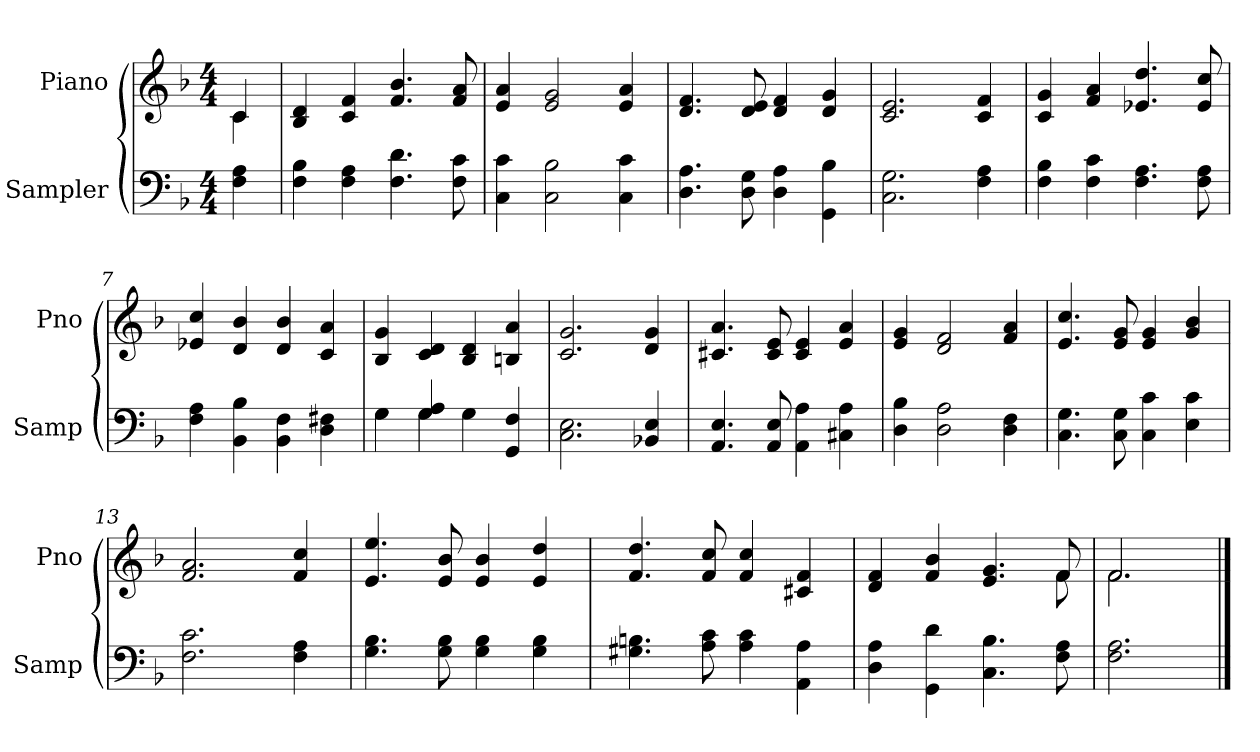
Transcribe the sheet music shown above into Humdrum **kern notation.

**kern	**kern
*part2	*part1
*staff2	*staff1
*I"Sampler	*I"Piano
*I'Samp	*I'Pno
*clefF4	*clefG2
*k[b-]	*k[b-]
*F:	*F:
*M4/4	*M4/4
=1	=1
*	*^
4F 4A	4c/	4c
*	*v	*v
=2	=2
4F 4B-	4B- 4d
4F 4A	4c 4f
4.F 4.d	4.f 4.b-
8F 8c	8f 8a
=3	=3
4C 4c	4e 4a
2C 2B-	2e 2g
4C 4c	4e 4a
=4	=4
4.D 4.A	4.d 4.f
8D 8G	8d 8e
4D 4A	4d 4f
4GG 4B-	4d 4g
=5	=5
2.C 2.G	2.c 2.e
4F 4A	4c 4f
=6	=6
4F 4B-	4c 4g
4F 4c	4f 4a
4.F 4.A	4.e-X 4.dd
8F 8A	8e- 8cc
=7	=7
4F 4A	4e-X 4cc
4BB- 4B-	4d 4b-
4BB- 4F	4d 4b-
4D 4F#X	4c 4a
=8	=8
*^	*
4G\	4G	4B- 4g
4G 4A	4G	4c 4d
4G\	2ryy	4B- 4d
4GG 4F	.	4Bn 4a
*v	*v	*
=9	=9
2.C 2.E	2.c 2.g
4BB-X 4E	4d 4g
=10	=10
4.AA 4.E	4.c#X 4.a
8AA 8E	8c# 8e
4AA 4A	4c# 4e
4C#X 4A	4e 4a
=11	=11
4D 4B-	4e 4g
2D 2A	2d 2f
4D 4F	4f 4a
=12	=12
4.C 4.G	4.e 4.cc
8C 8G	8e 8g
4C 4c	4e 4g
4E 4c	4g 4b-
=13	=13
2.F 2.c	2.f 2.a
4F 4A	4f 4cc
=14	=14
4.G 4.B-	4.e 4.ee
8G 8B-	8e 8b-
4G 4B-	4e 4b-
4G 4B-	4e 4dd
=15	=15
4.G#X 4.Bn	4.f 4.dd
8A 8c	8f 8cc
4A 4c	4f 4cc
4AA 4A	4c#X 4f
=16	=16
*	*^
4D 4A	4d 4f	2..ryy
4GG 4d	4f 4b-	.
4.C 4.B-	4.e 4.g	.
8F 8A	8f/	8f
=17	=17	=17
2.F 2.A	2.f/	2.f
*	*v	*v
==	==
*-	*-
